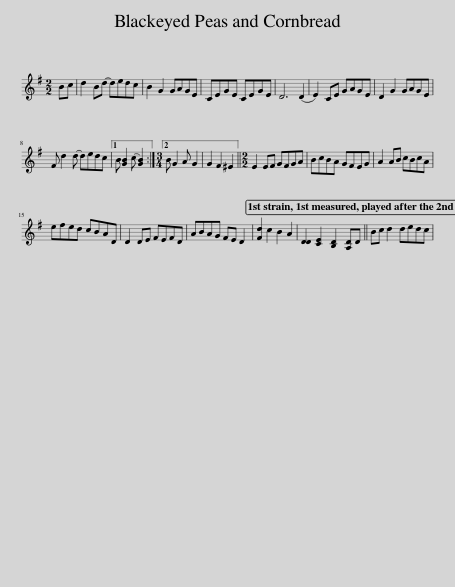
X:1
L:1/8
M:2/2
I:linebreak $
K:G
V:1 treble
V:1
 Bc | d2 Bd- dedc | B2 G2 GAGE | CEGE CEGE | D6 (D2 | %5
 E2) CE GAGE | D2 G2 GAGE |$ F d2 d- dedc |1 B [GB]2 (c [GB]2) :|2[M:3/4] B G2 A G2 | %10
 G2 F2 ^E2 ||[M:2/2] E2 EF GFGA | BcBA GFEG | A2 AB cBcA |$ efed cBAD | %15
 D2 DE FEFD | ABAG FE D2 | [Fd]2 c2 B2 A2 | [DD]2 [CE]2 [B,D]2 [A,D]D || Bc d2 dedc | %20
